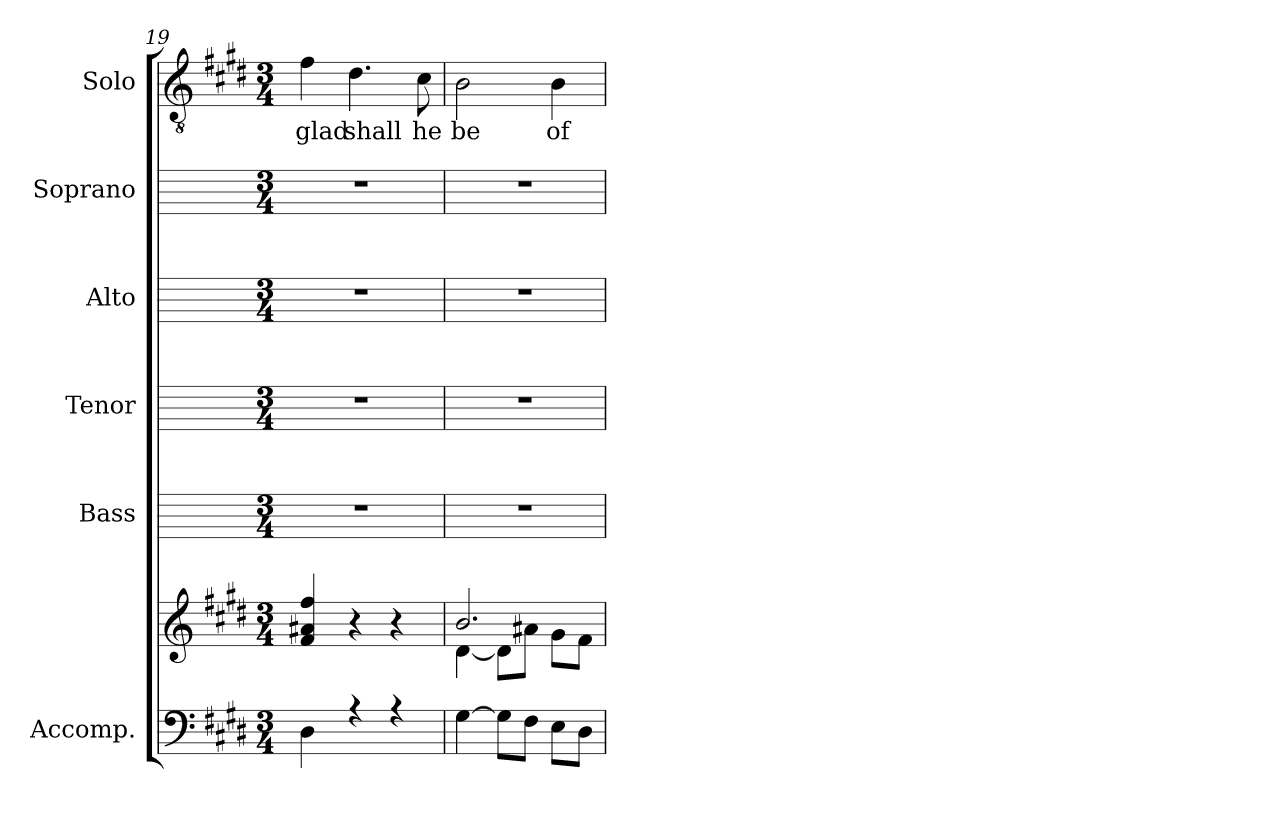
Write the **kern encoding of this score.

**kern	**kern	**kern	**kern	**kern	**kern	**kern	**text
*part6	*part6	*part5	*part4	*part3	*part2	*part1	*part1
*staff7	*staff6	*staff5	*staff4	*staff3	*staff2	*staff1	*staff1
*I"Accomp.	*	*I"Bass	*I"Tenor	*I"Alto	*I"Soprano	*I"Solo	*
*	*	*I'B	*I'T	*I'A	*I'S	*I'Solo	*
*clefF4	*clefG2	*	*	*	*	*clefGv2	*
*k[f#c#g#d#]	*k[f#c#g#d#]	*	*	*	*	*k[f#c#g#d#]	*
*E:	*E:	*	*	*	*	*E:	*
*M3/4	*M3/4	*M3/4	*M3/4	*M3/4	*M3/4	*M3/4	*
=19	=19	=19	=19	=19	=19	=19	=19
*^	*	*	*	*	*	*	*
!	!LO:N:vis=1	!	!	!	!	!	!	!LO:LY:b
*	*^	*^	*	*	*	*	*	*
4D#\	2.ryy	2ryy	4f#/ 4a#X/ 4ff#/	2ryy	2.r	2.r	2.r	2.r	4f#	glad
!	!	!	!	!	!	!	!	!	!	!LO:LY:b
4r	.	.	4r	.	.	.	.	.	4.d#	shall
4r	.	8ryy	4r	8ryy	.	.	.	.	.	.
!	!	!	!	!	!	!	!	!	!	!LO:LY:b
.	.	8ryy	.	8ryy	.	.	.	.	8c#	he
=20	=20	=20	=20	=20	=20	=20	=20	=20	=20	=20
!	!LO:N:vis=1	!LO:N:vis=1	!	!	!	!	!	!	!	!LO:LY:b
[4G#\	2.ryy	2.ryy	2.b/	[4d#\	2.r	2.r	2.r	2.r	2B	be
8G#\L]	.	.	.	8d#\L]	.	.	.	.	.	.
8F#\J	.	.	.	8a#X\J	.	.	.	.	.	.
!	!	!	!	!	!	!	!	!	!	!LO:LY:b
8E\L	.	.	.	8g#\L	.	.	.	.	4B	of
8D#\J	.	.	.	8f#\J	.	.	.	.	.	.
*v	*v	*v	*	*	*	*	*	*	*	*
*	*v	*v	*	*	*	*	*	*
=	=	=	=	=	=	=	=
*-	*-	*-	*-	*-	*-	*-	*-
